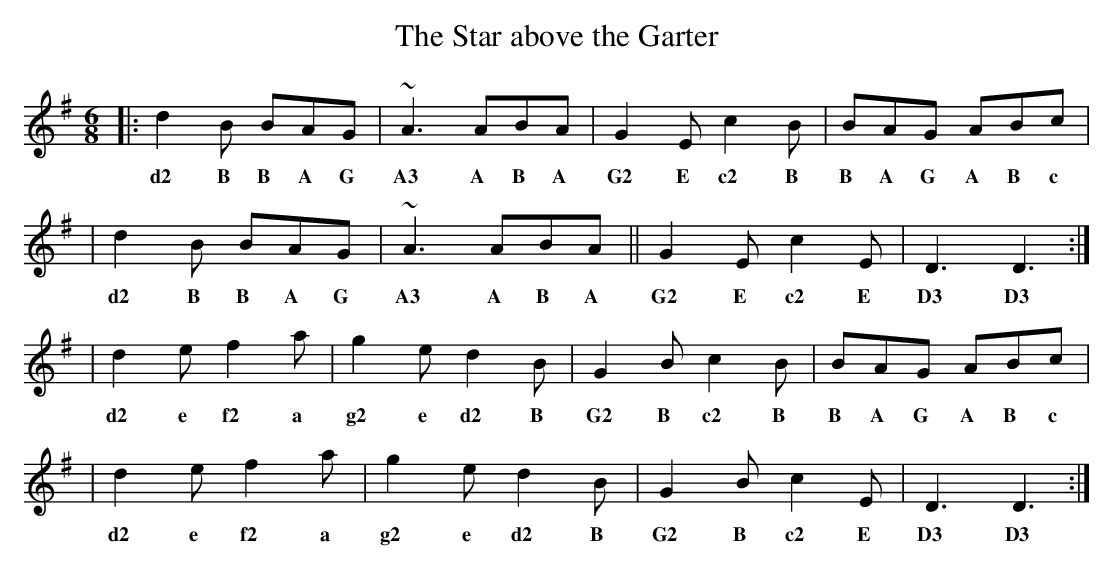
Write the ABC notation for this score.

X:1
T:Star above the Garter, The
M:6/8
K:G
|: d2B BAG|~A3 ABA|G2E c2B|BAG ABc|
w: d2 B B A G A3 A B A G2 E c2 B B A G A B c
|d2B BAG|~A3 ABA||G2E c2E|D3 D3 :|
w:  d2 B B A G A3 A B A G2 E c2 E D3 D3
| d2e f2a|g2e d2B|G2B c2B|BAG ABc|
w:  d2 e f2 a g2 e d2 B G2 B c2 B B A G A B c
|d2e f2a|g2e d2B|G2B c2E|D3 D3:|
w:  d2 e f2 a g2 e d2 B G2 B c2 E D3 D3
